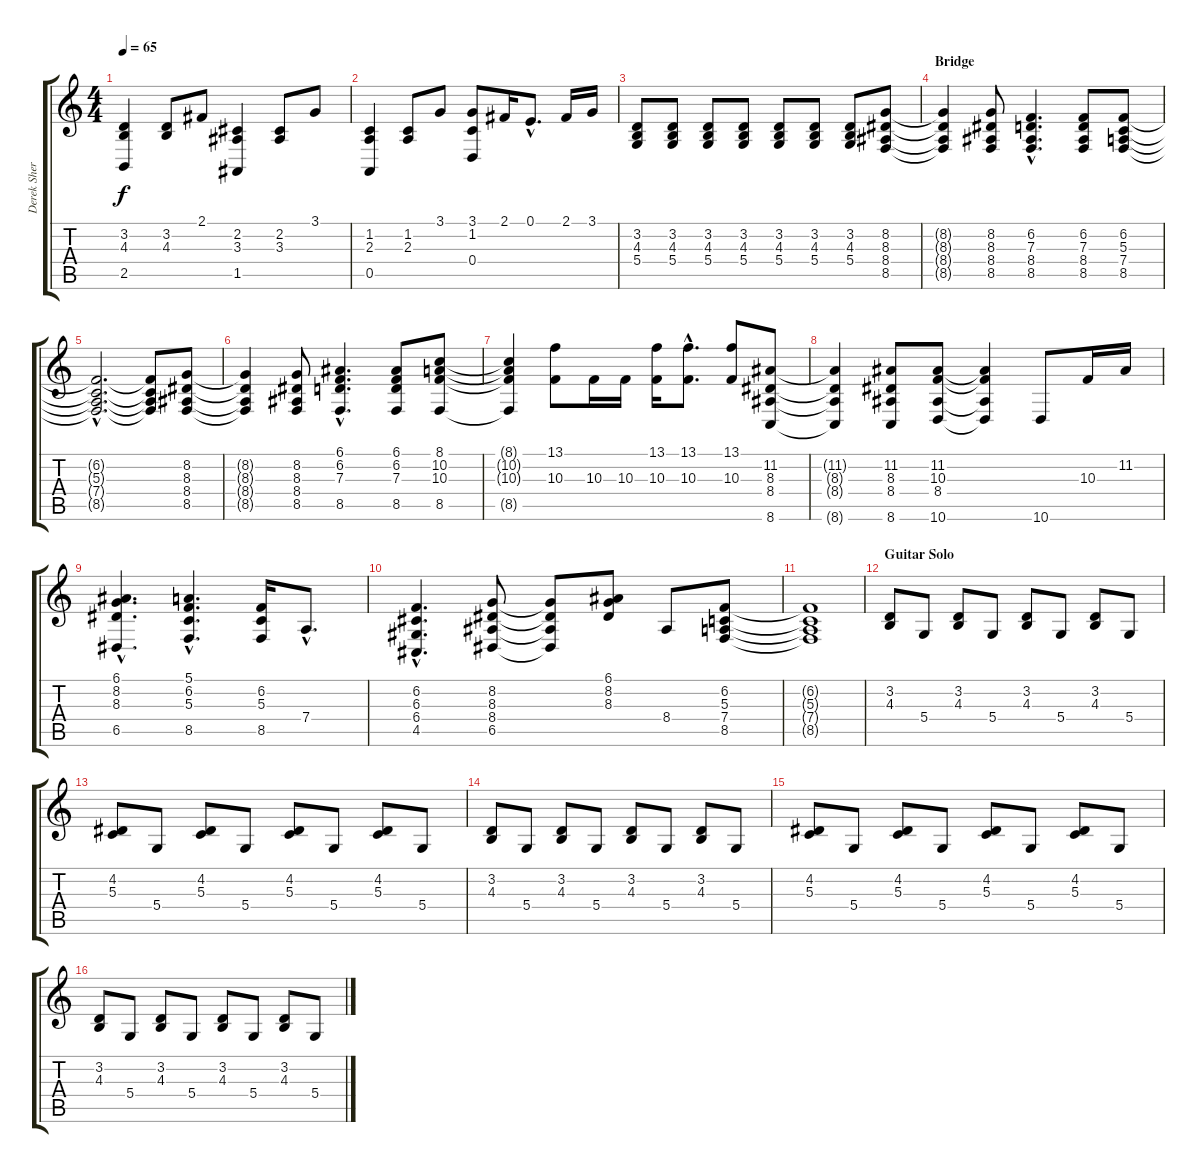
\track ("Derek Sherinian" "Derek Sher") {instrument brightacousticpiano}
\staff {score tabs}
\tuning (E4 B3 G3 D3 A2 E2) {hide}
\ts (4 4)
\tempo 65
\clef g2
\ks c
(3.2 4.3 2.5).4{dy f} (3.2 4.3).8 2.1.8 (2.2 3.3 1.5).4 (2.2 3.3).8 3.1.8 |
(1.2 2.3 0.5).4 (1.2 2.3).8 3.1.8 (3.1 1.2 0.4).8 2.1.16 0.1{hac}.8{d} 2.1.16 3.1.16 |
(3.2 4.3 5.4).8 (3.2 4.3 5.4).8 (3.2 4.3 5.4).8 (3.2 4.3 5.4).8 (3.2 4.3 5.4).8 (3.2 4.3 5.4).8 (3.2 4.3 5.4).8 (8.2 8.3 8.4 8.5).8 |
\section ("" "Bridge")
(8.2{t} 8.3{t} 8.4{t} 8.5{t}).4 (8.2 8.3 8.4 8.5).8 (6.2{hac} 7.3{hac} 8.4{hac} 8.5{hac}).4{d} (6.2 7.3 8.4 8.5).8 (6.2 5.3 7.4 8.5).8 |
(6.2{hac t} 5.3{hac t} 7.4{hac t} 8.5{hac t}).2{d} (6.2{t} 5.3{t} 7.4{t} 8.5{t}).8 (8.2 8.3 8.4 8.5).8 |
(8.2{t} 8.3{t} 8.4{t} 8.5{t}).4 (8.2 8.3 8.4 8.5).8 (6.1{hac} 6.2{hac} 7.3{hac} 8.5{hac}).4{d} (6.1 6.2 7.3 8.5).8 (8.1 10.2 10.3 8.5).8 |
(8.1{t} 10.2{t} 10.3{t} 8.5{t}).4 (13.1 10.3).8 10.3.16 10.3.16 (13.1 10.3).16 (13.1{hac} 10.3{hac}).8{d} (13.1 10.3).8 (11.2 8.3 8.4 8.6).8 |
(11.2{t} 8.3{t} 8.4{t} 8.6{t}).4 (11.2 8.3 8.4 8.6).8 (11.2 10.3 8.4 10.6).8 (11.2{t} 10.3{t} 8.4{t} 10.6{t}).4 10.6.8 10.3.16 11.2.16 |
(6.1{hac} 8.2{hac} 8.3{hac} 6.5{hac}).4{d} (5.1{hac} 6.2{hac} 5.3{hac} 8.5{hac}).4{d} (6.2 5.3 8.5).16 7.4{hac}.8{d} |
(6.2{hac} 6.3{hac} 6.4{hac} 4.5{hac}).4{d} (8.2 8.3 8.4 6.5).8 (8.2{t} 8.3{t} 8.4{t} 6.5{t}).8 (6.1 8.2 8.3).8 8.4.8 (6.2 5.3 7.4 8.5).8 |
(6.2{t} 5.3{t} 7.4{t} 8.5{t}).1 |
\section ("" "Guitar Solo")
(3.2 4.3).8 5.4.8 (3.2 4.3).8 5.4.8 (3.2 4.3).8 5.4.8 (3.2 4.3).8 5.4.8 |
(4.2 5.3).8 5.4.8 (4.2 5.3).8 5.4.8 (4.2 5.3).8 5.4.8 (4.2 5.3).8 5.4.8 |
(3.2 4.3).8 5.4.8 (3.2 4.3).8 5.4.8 (3.2 4.3).8 5.4.8 (3.2 4.3).8 5.4.8 |
(4.2 5.3).8 5.4.8 (4.2 5.3).8 5.4.8 (4.2 5.3).8 5.4.8 (4.2 5.3).8 5.4.8 |
(3.2 4.3).8 5.4.8 (3.2 4.3).8 5.4.8 (3.2 4.3).8 5.4.8 (3.2 4.3).8 5.4.8
